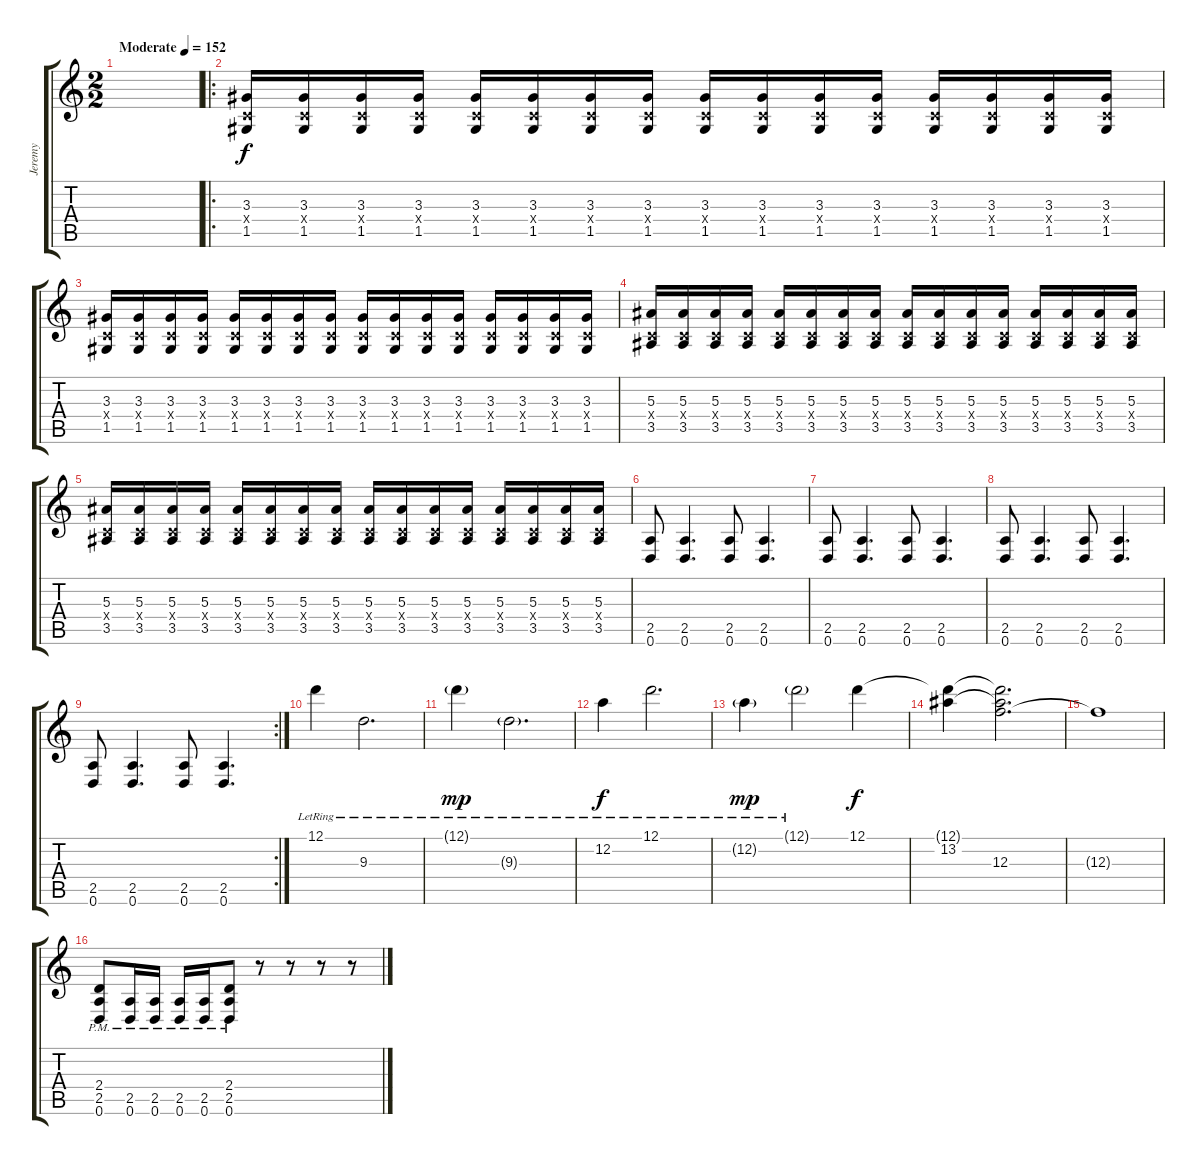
\track ("Jeremy" "Jeremy") {instrument overdrivenguitar}
\staff {score tabs}
\tuning (D4 A3 F3 C3 G2 D2) {hide}
\ts (2 2)
\tempo (152 "Moderate")
\clef g2
\ks c
|
\ro
(3.3 0.4{x} 1.5).16 (3.3 0.4{x} 1.5).16 (3.3 0.4{x} 1.5).16 (3.3 0.4{x} 1.5).16 (3.3 0.4{x} 1.5).16 (3.3 0.4{x} 1.5).16 (3.3 0.4{x} 1.5).16 (3.3 0.4{x} 1.5).16 (3.3 0.4{x} 1.5).16 (3.3 0.4{x} 1.5).16 (3.3 0.4{x} 1.5).16 (3.3 0.4{x} 1.5).16 (3.3 0.4{x} 1.5).16 (3.3 0.4{x} 1.5).16 (3.3 0.4{x} 1.5).16 (3.3 0.4{x} 1.5).16 |
(3.3 0.4{x} 1.5).16 (3.3 0.4{x} 1.5).16 (3.3 0.4{x} 1.5).16 (3.3 0.4{x} 1.5).16 (3.3 0.4{x} 1.5).16 (3.3 0.4{x} 1.5).16 (3.3 0.4{x} 1.5).16 (3.3 0.4{x} 1.5).16 (3.3 0.4{x} 1.5).16 (3.3 0.4{x} 1.5).16 (3.3 0.4{x} 1.5).16 (3.3 0.4{x} 1.5).16 (3.3 0.4{x} 1.5).16 (3.3 0.4{x} 1.5).16 (3.3 0.4{x} 1.5).16 (3.3 0.4{x} 1.5).16 |
(5.3 0.4{x} 3.5).16 (5.3 0.4{x} 3.5).16 (5.3 0.4{x} 3.5).16 (5.3 0.4{x} 3.5).16 (5.3 0.4{x} 3.5).16 (5.3 0.4{x} 3.5).16 (5.3 0.4{x} 3.5).16 (5.3 0.4{x} 3.5).16 (5.3 0.4{x} 3.5).16 (5.3 0.4{x} 3.5).16 (5.3 0.4{x} 3.5).16 (5.3 0.4{x} 3.5).16 (5.3 0.4{x} 3.5).16 (5.3 0.4{x} 3.5).16 (5.3 0.4{x} 3.5).16 (5.3 0.4{x} 3.5).16 |
(5.3 0.4{x} 3.5).16 (5.3 0.4{x} 3.5).16 (5.3 0.4{x} 3.5).16 (5.3 0.4{x} 3.5).16 (5.3 0.4{x} 3.5).16 (5.3 0.4{x} 3.5).16 (5.3 0.4{x} 3.5).16 (5.3 0.4{x} 3.5).16 (5.3 0.4{x} 3.5).16 (5.3 0.4{x} 3.5).16 (5.3 0.4{x} 3.5).16 (5.3 0.4{x} 3.5).16 (5.3 0.4{x} 3.5).16 (5.3 0.4{x} 3.5).16 (5.3 0.4{x} 3.5).16 (5.3 0.4{x} 3.5).16 |
(2.5 0.6).8 (2.5 0.6).4{d} (2.5 0.6).8 (2.5 0.6).4{d} |
(2.5 0.6).8 (2.5 0.6).4{d} (2.5 0.6).8 (2.5 0.6).4{d} |
(2.5 0.6).8 (2.5 0.6).4{d} (2.5 0.6).8 (2.5 0.6).4{d} |
\rc 2
(2.5 0.6).8 (2.5 0.6).4{d} (2.5 0.6).8 (2.5 0.6).4{d} |
12.1{lr}.4 9.3{lr}.2{d} |
12.1{g lr}.4{dy mp} 9.3{g lr}.2{d} |
12.2{lr}.4{dy f} 12.1{lr}.2{d} |
12.2{g lr}.4{dy mp} 12.1{g lr}.2 12.1.4{dy f} |
(12.1{t} 13.2).4 (12.1{t} 13.2{t} 12.3).2{d} |
12.3{t}.1 |
(2.4 2.5{pm} 0.6{pm}).8 (2.5{pm} 0.6{pm}).16 (2.5{pm} 0.6{pm}).16 (2.5{pm} 0.6{pm}).16 (2.5{pm} 0.6{pm}).16 (2.4 2.5{pm} 0.6{pm}).8 r.8 r.8 r.8 r.8
